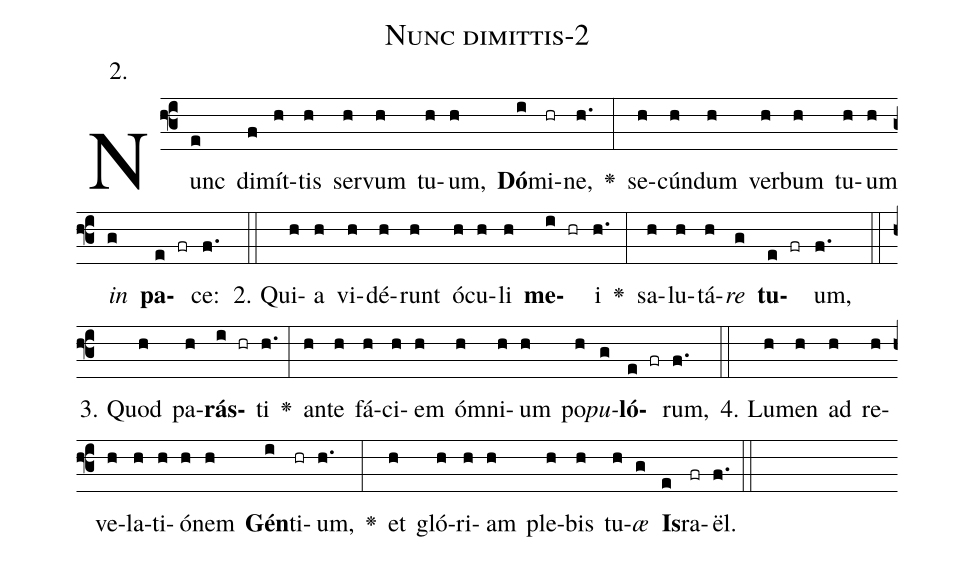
name: Nunc dimittis-2;
annotation: 2.;
%%
(f3)Nunc(e) di(f)mít(h)tis(h) ser(h)vum(h) tu(h)um,(h) <b>Dó</b>(i)mi(hr)ne,(h.) <v>\greheightstar</v>(:) se(h)cún(h)dum(h) ver(h)bum(h) tu(h)um(h) <i>in</i>(g) <b>pa</b>(e fr)ce:(f.) (::)
2. Qui(h)a(h) vi(h)dé(h)runt(h) ó(h)cu(h)li(h) <b>me</b>(i hr)i(h.) <v>\greheightstar</v>(:) sa(h)lu(h)tá(h)<i>re</i>(g) <b>tu</b>(e fr)um,(f.) (::)
3. Quod(h) pa(h)<b>rás</b>(i hr)ti(h.) <v>\greheightstar</v>(:) an(h)te(h) fá(h)ci(h)em(h) óm(h)ni(h)um(h) po(h)<i>pu</i>(g)<b>ló</b>(e fr)rum,(f.) (::)
4. Lu(h)men(h) ad(h) re(h)ve(h)la(h)ti(h)ó(h)nem(h) <b>Gén</b>(i)ti(hr)um,(h.) <v>\greheightstar</v>(:) et(h) gló(h)ri(h)am(h) ple(h)bis(h) tu(h)<i>æ</i>(g) <b>Is</b>(e)ra(fr)ël.(f.) (::)
